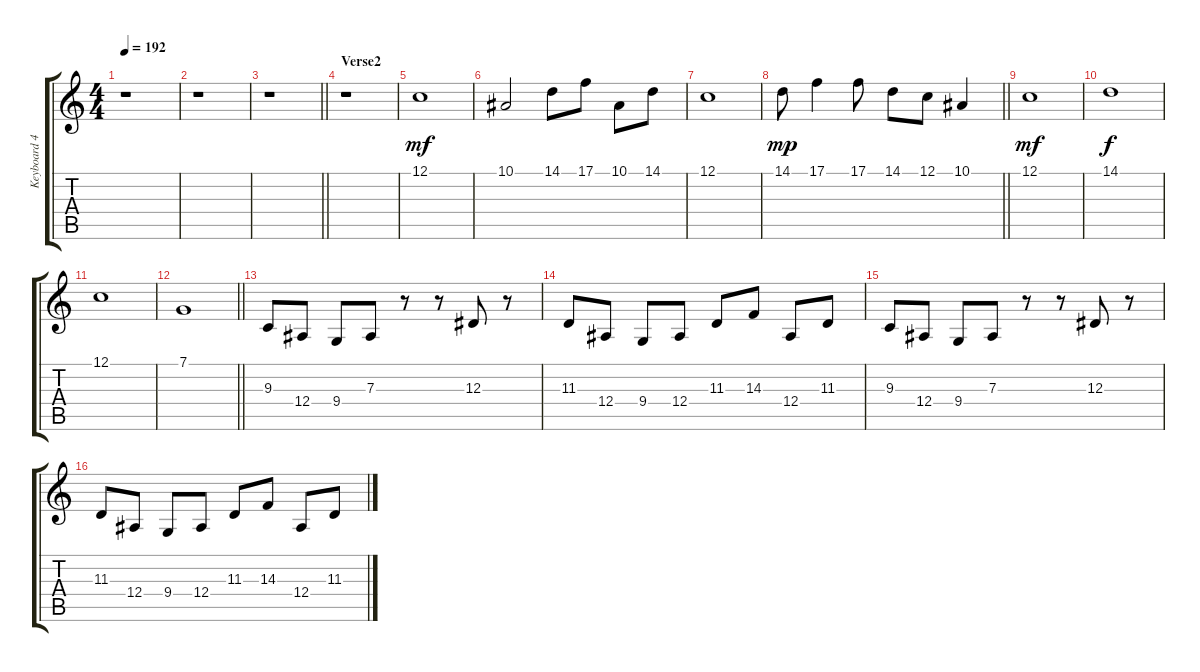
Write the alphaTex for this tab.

\track ("Keyboard 4" "Keyboard 4") {instrument fx7echoes}
\staff {score tabs}
\tuning (C4 G3 Eb3 Bb2 F2 C2) {hide}
\ts (4 4)
\tempo 192
\clef g2
\ks c
r.1{dy f} |
r.1 |
\barLineRight lightlight
r.1 |
\section ("" "Verse2")
r.1 |
12.1.1{dy mf} |
10.1.2 14.1.8 17.1.8 10.1.8 14.1.8 |
12.1.1 |
\barLineRight lightlight
14.1.8{dy mp} 17.1.4 17.1.8 14.1.8 12.1.8 10.1.4 |
12.1.1{dy mf} |
14.1.1{dy f} |
12.1.1 |
\barLineRight lightlight
7.1.1 |
9.3.8{volume 11} 12.4.8 9.4.8 7.3.8 r.8 r.8 12.3.8 r.8 |
11.3.8 12.4.8 9.4.8 12.4.8 11.3.8 14.3.8 12.4.8 11.3.8 |
9.3.8 12.4.8 9.4.8 7.3.8 r.8 r.8 12.3.8 r.8 |
11.3.8 12.4.8 9.4.8 12.4.8 11.3.8 14.3.8 12.4.8 11.3.8
